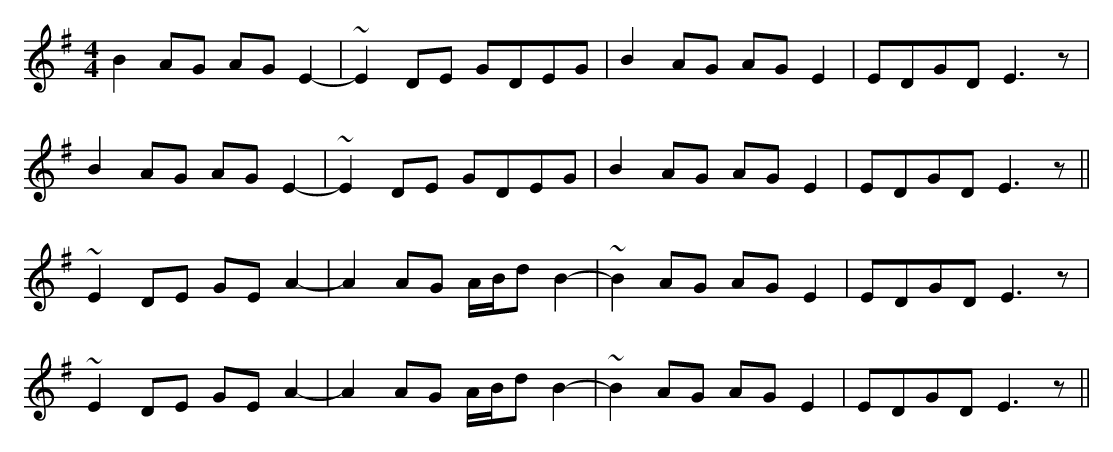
X:1
M:4/4
K:Emin
B2AG AGE2-|~E2DE GDEG|B2AG AGE2|EDGD E3z|
B2AG AGE2-|~E2DE GDEG|B2AG AGE2|EDGD E3z||
~E2DE GEA2-|A2AG A/B/dB2-|~B2AG AGE2|EDGD E3z|
~E2DE GEA2-|A2AG A/B/dB2-|~B2AG AGE2|EDGD E3z||
